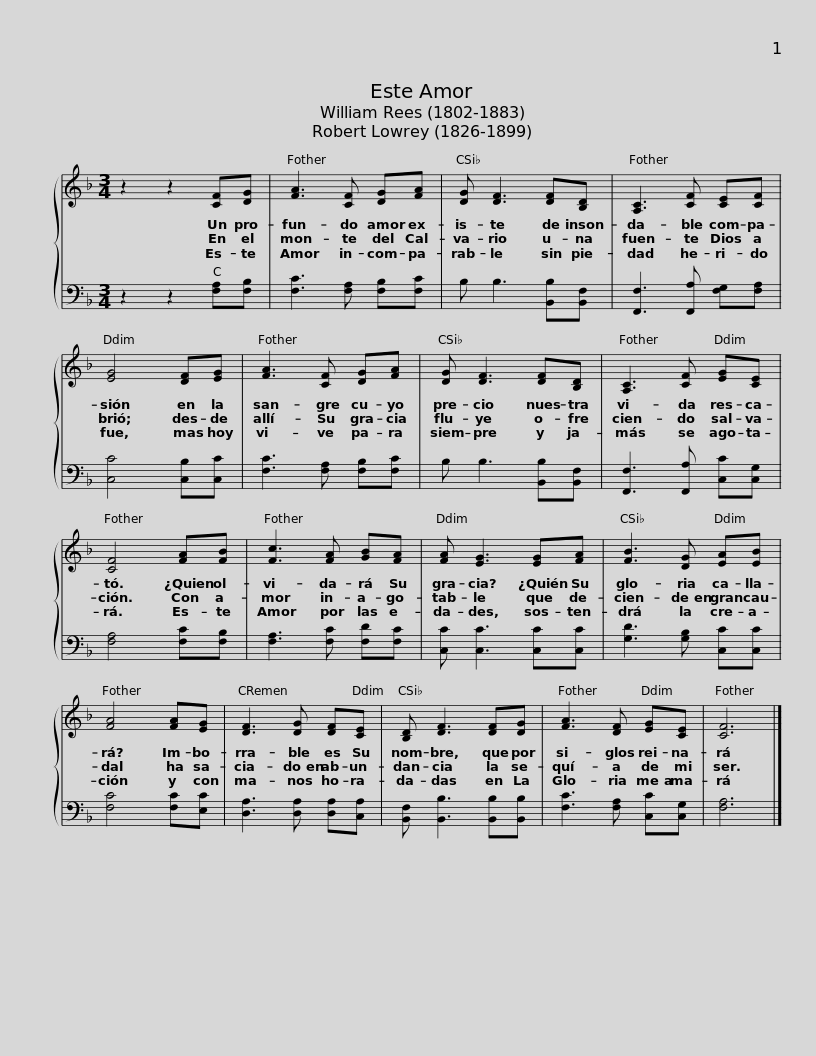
X:1
%%score { 1 | 2 }
L:1/8
M:3/4
I:linebreak $
K:F
V:1 treble
V:2 bass
V:1
 z2 z2 [CF][DG] | [FA]3 [CF] [DG][FA] | [DG] [DF]3 [DF][B,D] | [A,C]3 [CF] [CE][CF] | [EG]4 [DF][EG] | %5
 [FA]3 [CF] [DG][FA] |$ [DG] [DF]3 [DF][B,D] | [A,C]3 [CF] [EG][CE] | [CF]4 [FA][FB] | [Fc]3 [FA] [GB][FA] | %10
 [FA] [EG]3 [EG][FA] | [FB]3 [DG] [EA][EB] |$ [FA]4 [FA][EG] | [DF]3 [DG] [DF][CE] | [B,D] [DF]3 [DF][DG] | %15
 [FA]3 [DF] [EG][CE] | [CF]6 |] %17
V:2
 z2 z2 [F,A,][F,B,] | [F,C]3 [F,A,] [F,B,][F,C] | B, B,3 [B,,B,][B,,F,] | [F,,F,]3 [F,,A,] [F,G,][F,A,] | [C,C]4 [C,B,][C,C] | %5
 [F,C]3 [F,A,] [F,B,][F,C] |$ B, B,3 [B,,B,][B,,F,] | [F,,F,]3 [F,,A,] [C,C][C,G,] | [F,A,]4 [F,C][F,B,] | [F,A,]3 [F,C] [F,D][F,C] | %10
 [C,C] [C,C]3 [C,C][C,C] | [G,D]3 [G,B,] [C,C][C,C] |$ [F,C]4 [F,C][E,C] | [D,A,]3 [D,A,] [D,A,][C,A,] | [B,,F,] [B,,B,]3 [B,,B,][B,,B,] | %15
 [F,C]3 [F,A,] [C,C][C,G,] | [F,A,]6 |] %17
